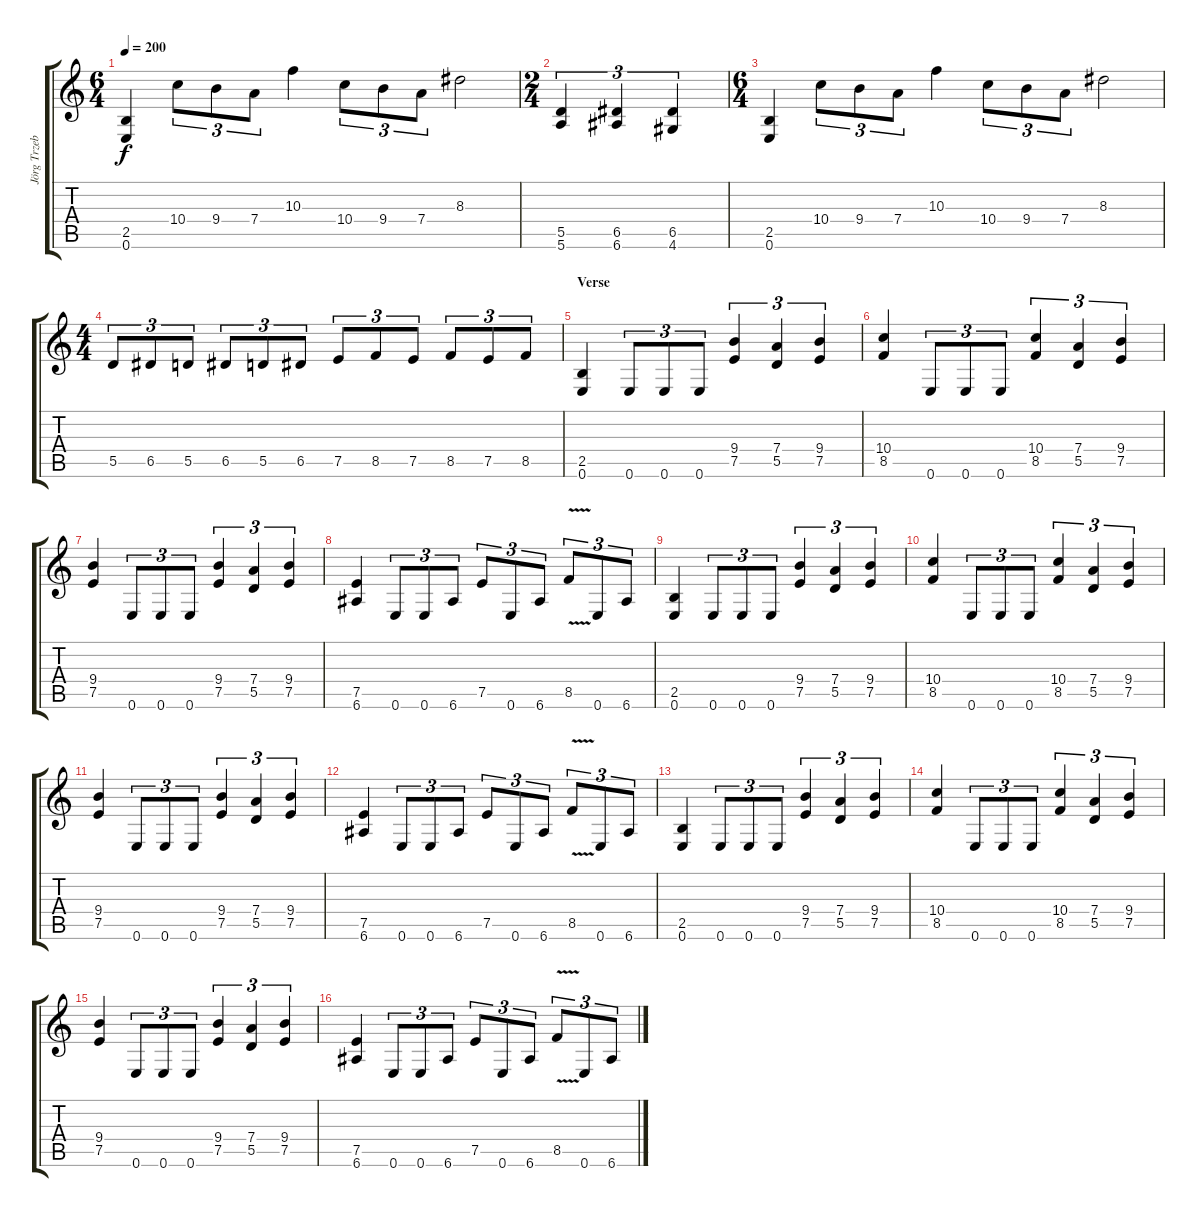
\track ("Jörg Trzebiatowski" "Jörg Trzeb") {instrument distortionguitar}
\staff {score tabs}
\tuning (E4 B3 G3 D3 A2 E2) {hide}
\ts (6 4)
\tempo 200
\clef g2
\ks c
(2.5 0.6).4{dy f} 10.4.8{tu (3 2)} 9.4.8{tu (3 2)} 7.4.8{tu (3 2)} 10.3.4 10.4.8{tu (3 2)} 9.4.8{tu (3 2)} 7.4.8{tu (3 2)} 8.3.2 |
\ts (2 4)
(5.5 5.6).4{tu (3 2)} (6.5 6.6).4{tu (3 2)} (6.5 4.6).4{tu (3 2)} |
\ts (6 4)
(2.5 0.6).4 10.4.8{tu (3 2)} 9.4.8{tu (3 2)} 7.4.8{tu (3 2)} 10.3.4 10.4.8{tu (3 2)} 9.4.8{tu (3 2)} 7.4.8{tu (3 2)} 8.3.2 |
\ts (4 4)
5.5.8{tu (3 2)} 6.5.8{tu (3 2)} 5.5.8{tu (3 2)} 6.5.8{tu (3 2)} 5.5.8{tu (3 2)} 6.5.8{tu (3 2)} 7.5.8{tu (3 2)} 8.5.8{tu (3 2)} 7.5.8{tu (3 2)} 8.5.8{tu (3 2)} 7.5.8{tu (3 2)} 8.5.8{tu (3 2)} |
\section ("" "Verse")
(2.5 0.6).4 0.6.8{tu (3 2)} 0.6.8{tu (3 2)} 0.6.8{tu (3 2)} (9.4 7.5).4{tu (3 2)} (7.4 5.5).4{tu (3 2)} (9.4 7.5).4{tu (3 2)} |
(10.4 8.5).4 0.6.8{tu (3 2)} 0.6.8{tu (3 2)} 0.6.8{tu (3 2)} (10.4 8.5).4{tu (3 2)} (7.4 5.5).4{tu (3 2)} (9.4 7.5).4{tu (3 2)} |
(9.4 7.5).4 0.6.8{tu (3 2)} 0.6.8{tu (3 2)} 0.6.8{tu (3 2)} (9.4 7.5).4{tu (3 2)} (7.4 5.5).4{tu (3 2)} (9.4 7.5).4{tu (3 2)} |
(7.5 6.6).4 0.6.8{tu (3 2)} 0.6.8{tu (3 2)} 6.6.8{tu (3 2)} 7.5.8{tu (3 2)} 0.6.8{tu (3 2)} 6.6.8{tu (3 2)} 8.5{v}.8{tu (3 2)} 0.6.8{tu (3 2)} 6.6.8{tu (3 2)} |
(2.5 0.6).4 0.6.8{tu (3 2)} 0.6.8{tu (3 2)} 0.6.8{tu (3 2)} (9.4 7.5).4{tu (3 2)} (7.4 5.5).4{tu (3 2)} (9.4 7.5).4{tu (3 2)} |
(10.4 8.5).4 0.6.8{tu (3 2)} 0.6.8{tu (3 2)} 0.6.8{tu (3 2)} (10.4 8.5).4{tu (3 2)} (7.4 5.5).4{tu (3 2)} (9.4 7.5).4{tu (3 2)} |
(9.4 7.5).4 0.6.8{tu (3 2)} 0.6.8{tu (3 2)} 0.6.8{tu (3 2)} (9.4 7.5).4{tu (3 2)} (7.4 5.5).4{tu (3 2)} (9.4 7.5).4{tu (3 2)} |
(7.5 6.6).4 0.6.8{tu (3 2)} 0.6.8{tu (3 2)} 6.6.8{tu (3 2)} 7.5.8{tu (3 2)} 0.6.8{tu (3 2)} 6.6.8{tu (3 2)} 8.5{v}.8{tu (3 2)} 0.6.8{tu (3 2)} 6.6.8{tu (3 2)} |
(2.5 0.6).4 0.6.8{tu (3 2)} 0.6.8{tu (3 2)} 0.6.8{tu (3 2)} (9.4 7.5).4{tu (3 2)} (7.4 5.5).4{tu (3 2)} (9.4 7.5).4{tu (3 2)} |
(10.4 8.5).4 0.6.8{tu (3 2)} 0.6.8{tu (3 2)} 0.6.8{tu (3 2)} (10.4 8.5).4{tu (3 2)} (7.4 5.5).4{tu (3 2)} (9.4 7.5).4{tu (3 2)} |
(9.4 7.5).4 0.6.8{tu (3 2)} 0.6.8{tu (3 2)} 0.6.8{tu (3 2)} (9.4 7.5).4{tu (3 2)} (7.4 5.5).4{tu (3 2)} (9.4 7.5).4{tu (3 2)} |
(7.5 6.6).4 0.6.8{tu (3 2)} 0.6.8{tu (3 2)} 6.6.8{tu (3 2)} 7.5.8{tu (3 2)} 0.6.8{tu (3 2)} 6.6.8{tu (3 2)} 8.5{v}.8{tu (3 2)} 0.6.8{tu (3 2)} 6.6.8{tu (3 2)}
